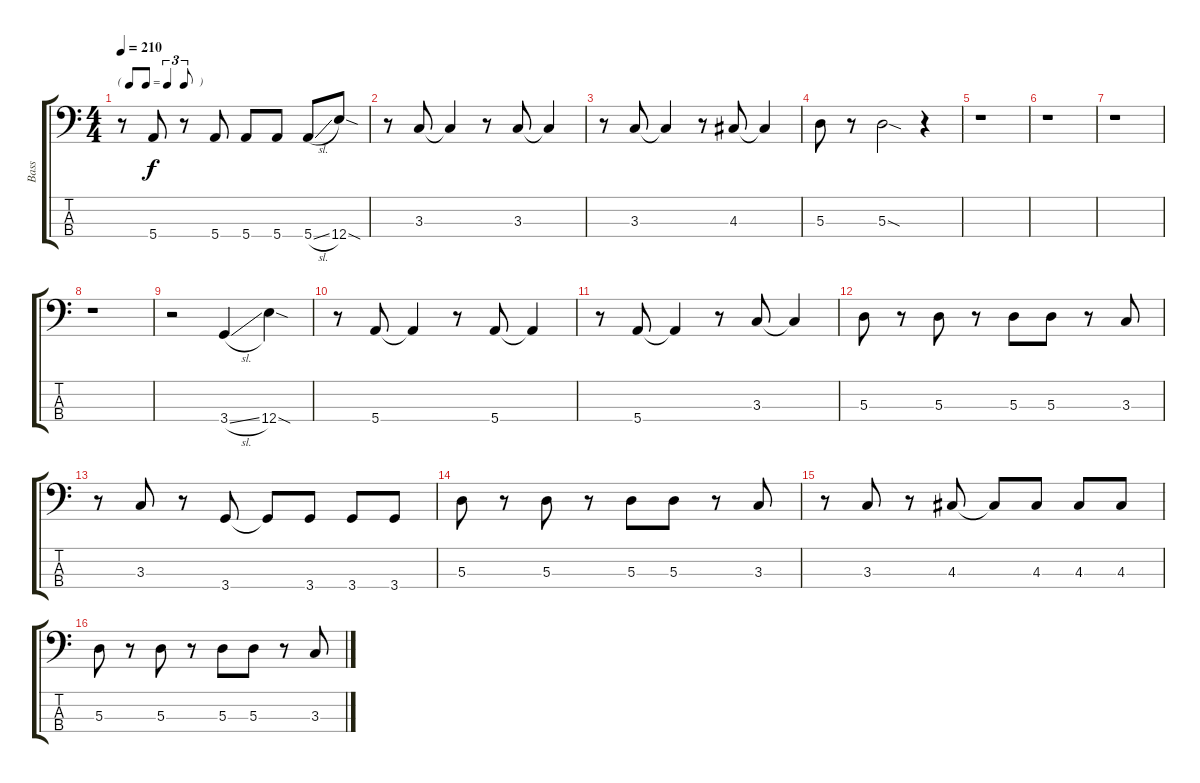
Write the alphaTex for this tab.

\track ("Bass" "Bass") {instrument electricbassfinger}
\staff {score tabs}
\tuning (G2 D2 A1 E1) {hide}
\ts (4 4)
\tf triplet8th
\tempo 210
\clef f4
\ks c
r.8{dy f} 5.4.8 r.8 5.4.8 5.4.8 5.4.8 5.4{sl}.8 12.4{sod}.8 |
r.8 3.3.8 3.3{t}.4 r.8 3.3.8 3.3{t}.4 |
r.8 3.3.8 3.3{t}.4 r.8 4.3.8 4.3{t}.4 |
5.3.8 r.8 5.3{sod}.2 r.4 |
r.1 |
r.1 |
r.1 |
r.1 |
r.2 3.4{sl}.4 12.4{sod}.4 |
r.8 5.4.8 5.4{t}.4 r.8 5.4.8 5.4{t}.4 |
r.8 5.4.8 5.4{t}.4 r.8 3.3.8 3.3{t}.4 |
5.3.8 r.8 5.3.8 r.8 5.3.8 5.3.8 r.8 3.3.8 |
r.8 3.3.8 r.8 3.4.8 3.4{t}.8 3.4.8 3.4.8 3.4.8 |
5.3.8 r.8 5.3.8 r.8 5.3.8 5.3.8 r.8 3.3.8 |
r.8 3.3.8 r.8 4.3.8 4.3{t}.8 4.3.8 4.3.8 4.3.8 |
5.3.8 r.8 5.3.8 r.8 5.3.8 5.3.8 r.8 3.3.8
